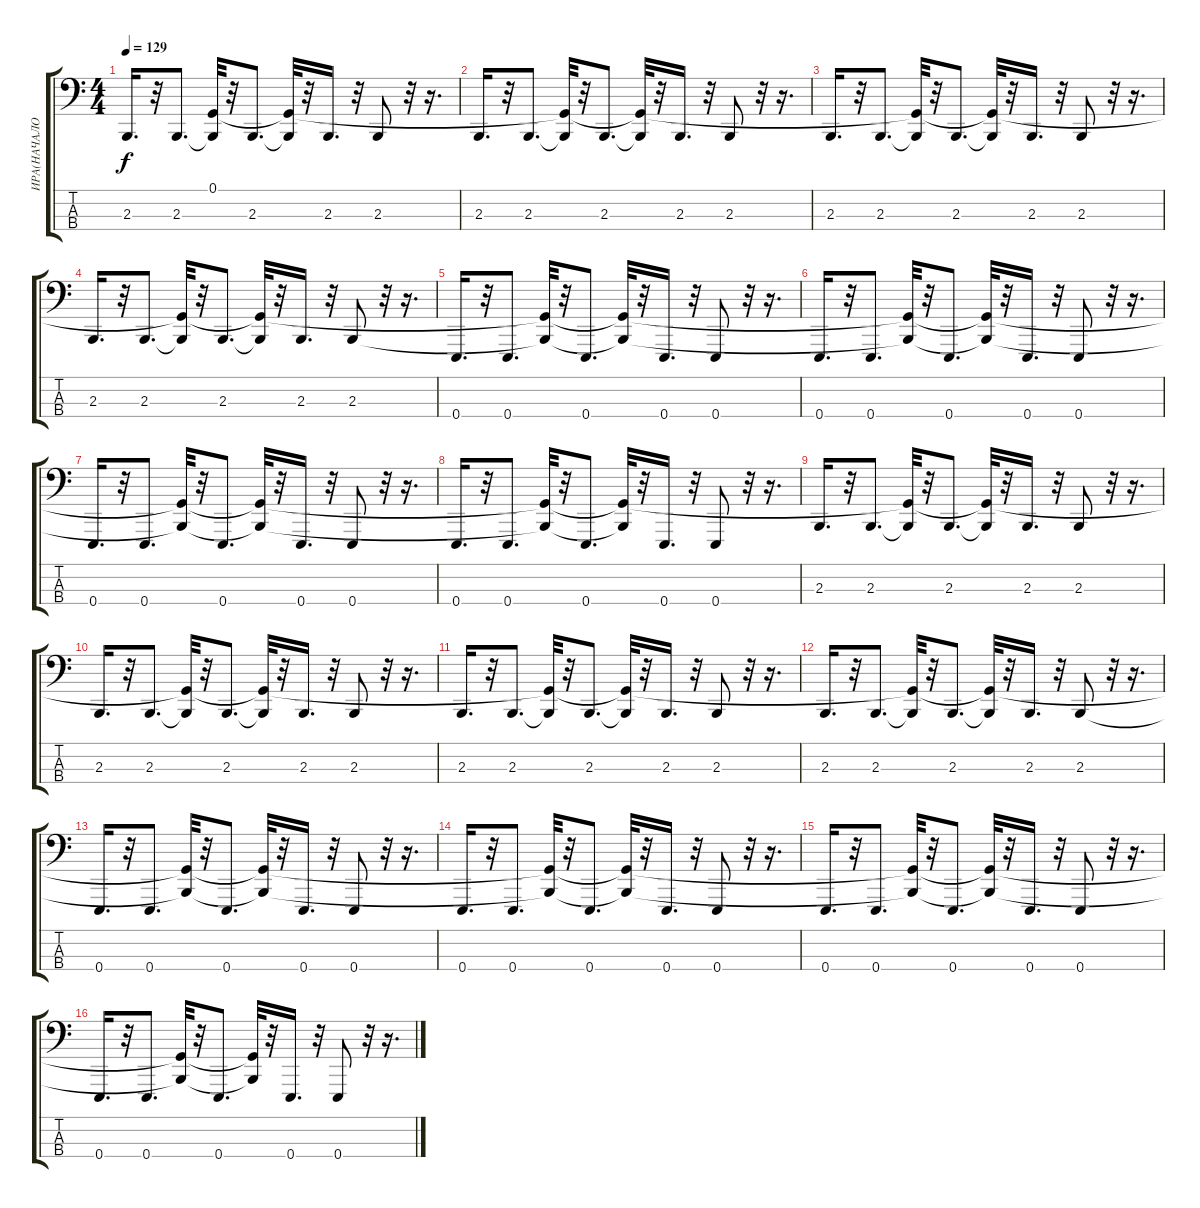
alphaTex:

\track ("ИРА(НАЧАЛО)" "ИРА(НАЧАЛО") {instrument lead2sawtooth}
\staff {score tabs}
\tuning (G2 D2 A1 E1) {hide}
\ts (4 4)
\tempo 129
\clef f4
\ks c
2.3.16{d dy f} r.32 2.3.8{d} (0.1{t} 2.3{t}).32 r.32 2.3.8{d} (0.1{t} 2.3{t}).32 r.32 2.3.16{d} r.32 2.3.8 r.32 r.16{d} |
2.3.16{d} r.32 2.3.8{d} (0.1{t} 2.3{t}).32 r.32 2.3.8{d} (0.1{t} 2.3{t}).32 r.32 2.3.16{d} r.32 2.3.8 r.32 r.16{d} |
2.3.16{d} r.32 2.3.8{d} (0.1{t} 2.3{t}).32 r.32 2.3.8{d} (0.1{t} 2.3{t}).32 r.32 2.3.16{d} r.32 2.3.8 r.32 r.16{d} |
2.3.16{d} r.32 2.3.8{d} (0.1{t} 2.3{t}).32 r.32 2.3.8{d} (0.1{t} 2.3{t}).32 r.32 2.3.16{d} r.32 2.3.8 r.32 r.16{d} |
0.4.16{d} r.32 0.4.8{d} (0.1{t} 2.3{t}).32 r.32 0.4.8{d} (0.1{t} 2.3{t}).32 r.32 0.4.16{d} r.32 0.4.8 r.32 r.16{d} |
0.4.16{d} r.32 0.4.8{d} (0.1{t} 2.3{t}).32 r.32 0.4.8{d} (0.1{t} 2.3{t}).32 r.32 0.4.16{d} r.32 0.4.8 r.32 r.16{d} |
0.4.16{d} r.32 0.4.8{d} (0.1{t} 2.3{t}).32 r.32 0.4.8{d} (0.1{t} 2.3{t}).32 r.32 0.4.16{d} r.32 0.4.8 r.32 r.16{d} |
0.4.16{d} r.32 0.4.8{d} (0.1{t} 2.3{t}).32 r.32 0.4.8{d} (0.1{t} 2.3{t}).32 r.32 0.4.16{d} r.32 0.4.8 r.32 r.16{d} |
2.3.16{d} r.32 2.3.8{d} (0.1{t} 2.3{t}).32 r.32 2.3.8{d} (0.1{t} 2.3{t}).32 r.32 2.3.16{d} r.32 2.3.8 r.32 r.16{d} |
2.3.16{d} r.32 2.3.8{d} (0.1{t} 2.3{t}).32 r.32 2.3.8{d} (0.1{t} 2.3{t}).32 r.32 2.3.16{d} r.32 2.3.8 r.32 r.16{d} |
2.3.16{d} r.32 2.3.8{d} (0.1{t} 2.3{t}).32 r.32 2.3.8{d} (0.1{t} 2.3{t}).32 r.32 2.3.16{d} r.32 2.3.8 r.32 r.16{d} |
2.3.16{d} r.32 2.3.8{d} (0.1{t} 2.3{t}).32 r.32 2.3.8{d} (0.1{t} 2.3{t}).32 r.32 2.3.16{d} r.32 2.3.8 r.32 r.16{d} |
0.4.16{d} r.32 0.4.8{d} (0.1{t} 2.3{t}).32 r.32 0.4.8{d} (0.1{t} 2.3{t}).32 r.32 0.4.16{d} r.32 0.4.8 r.32 r.16{d} |
0.4.16{d} r.32 0.4.8{d} (0.1{t} 2.3{t}).32 r.32 0.4.8{d} (0.1{t} 2.3{t}).32 r.32 0.4.16{d} r.32 0.4.8 r.32 r.16{d} |
0.4.16{d} r.32 0.4.8{d} (0.1{t} 2.3{t}).32 r.32 0.4.8{d} (0.1{t} 2.3{t}).32 r.32 0.4.16{d} r.32 0.4.8 r.32 r.16{d} |
0.4.16{d} r.32 0.4.8{d} (0.1{t} 2.3{t}).32 r.32 0.4.8{d} (0.1{t} 2.3{t}).32 r.32 0.4.16{d} r.32 0.4.8 r.32 r.16{d}
